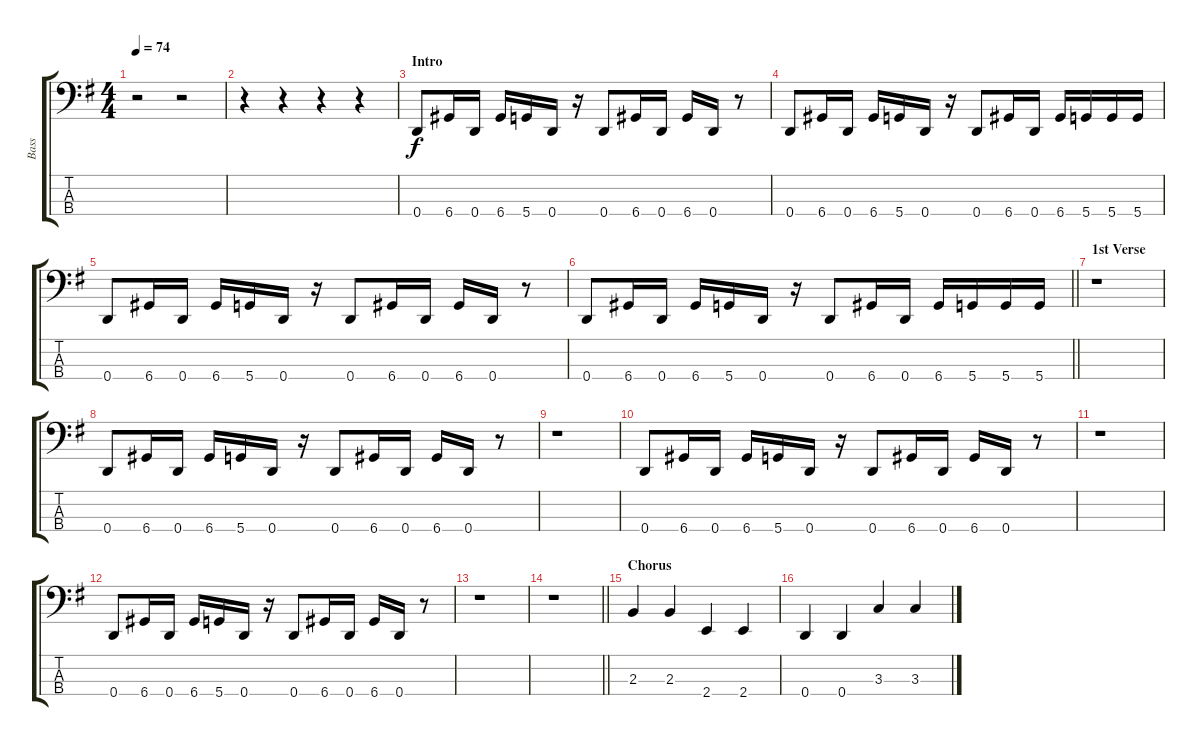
\track ("Bass" "Bass") {instrument electricbasspick}
\staff {score tabs}
\tuning (G2 D2 A1 D1) {hide}
\ts (4 4)
\tempo 74
\clef f4
\ks eminor
r.2{dy f instrument electricbasspick} r.2 |
r.4 r.4 r.4 r.4 |
\section ("" "Intro")
0.4.8 6.4.16 0.4.16 6.4.16 5.4.16 0.4.16 r.16 0.4.8 6.4.16 0.4.16 6.4.16 0.4.16 r.8 |
0.4.8 6.4.16 0.4.16 6.4.16 5.4.16 0.4.16 r.16 0.4.8 6.4.16 0.4.16 6.4.16 5.4.16 5.4.16 5.4.16 |
0.4.8 6.4.16 0.4.16 6.4.16 5.4.16 0.4.16 r.16 0.4.8 6.4.16 0.4.16 6.4.16 0.4.16 r.8 |
\barLineRight lightlight
0.4.8 6.4.16 0.4.16 6.4.16 5.4.16 0.4.16 r.16 0.4.8 6.4.16 0.4.16 6.4.16 5.4.16 5.4.16 5.4.16 |
\section ("" "1st Verse")
r.1 |
0.4.8 6.4.16 0.4.16 6.4.16 5.4.16 0.4.16 r.16 0.4.8 6.4.16 0.4.16 6.4.16 0.4.16 r.8 |
r.1 |
0.4.8 6.4.16 0.4.16 6.4.16 5.4.16 0.4.16 r.16 0.4.8 6.4.16 0.4.16 6.4.16 0.4.16 r.8 |
r.1 |
0.4.8 6.4.16 0.4.16 6.4.16 5.4.16 0.4.16 r.16 0.4.8 6.4.16 0.4.16 6.4.16 0.4.16 r.8 |
r.1 |
\barLineRight lightlight
r.1 |
\section ("" "Chorus")
2.3.4 2.3.4 2.4.4 2.4.4 |
0.4.4 0.4.4 3.3.4 3.3.4
